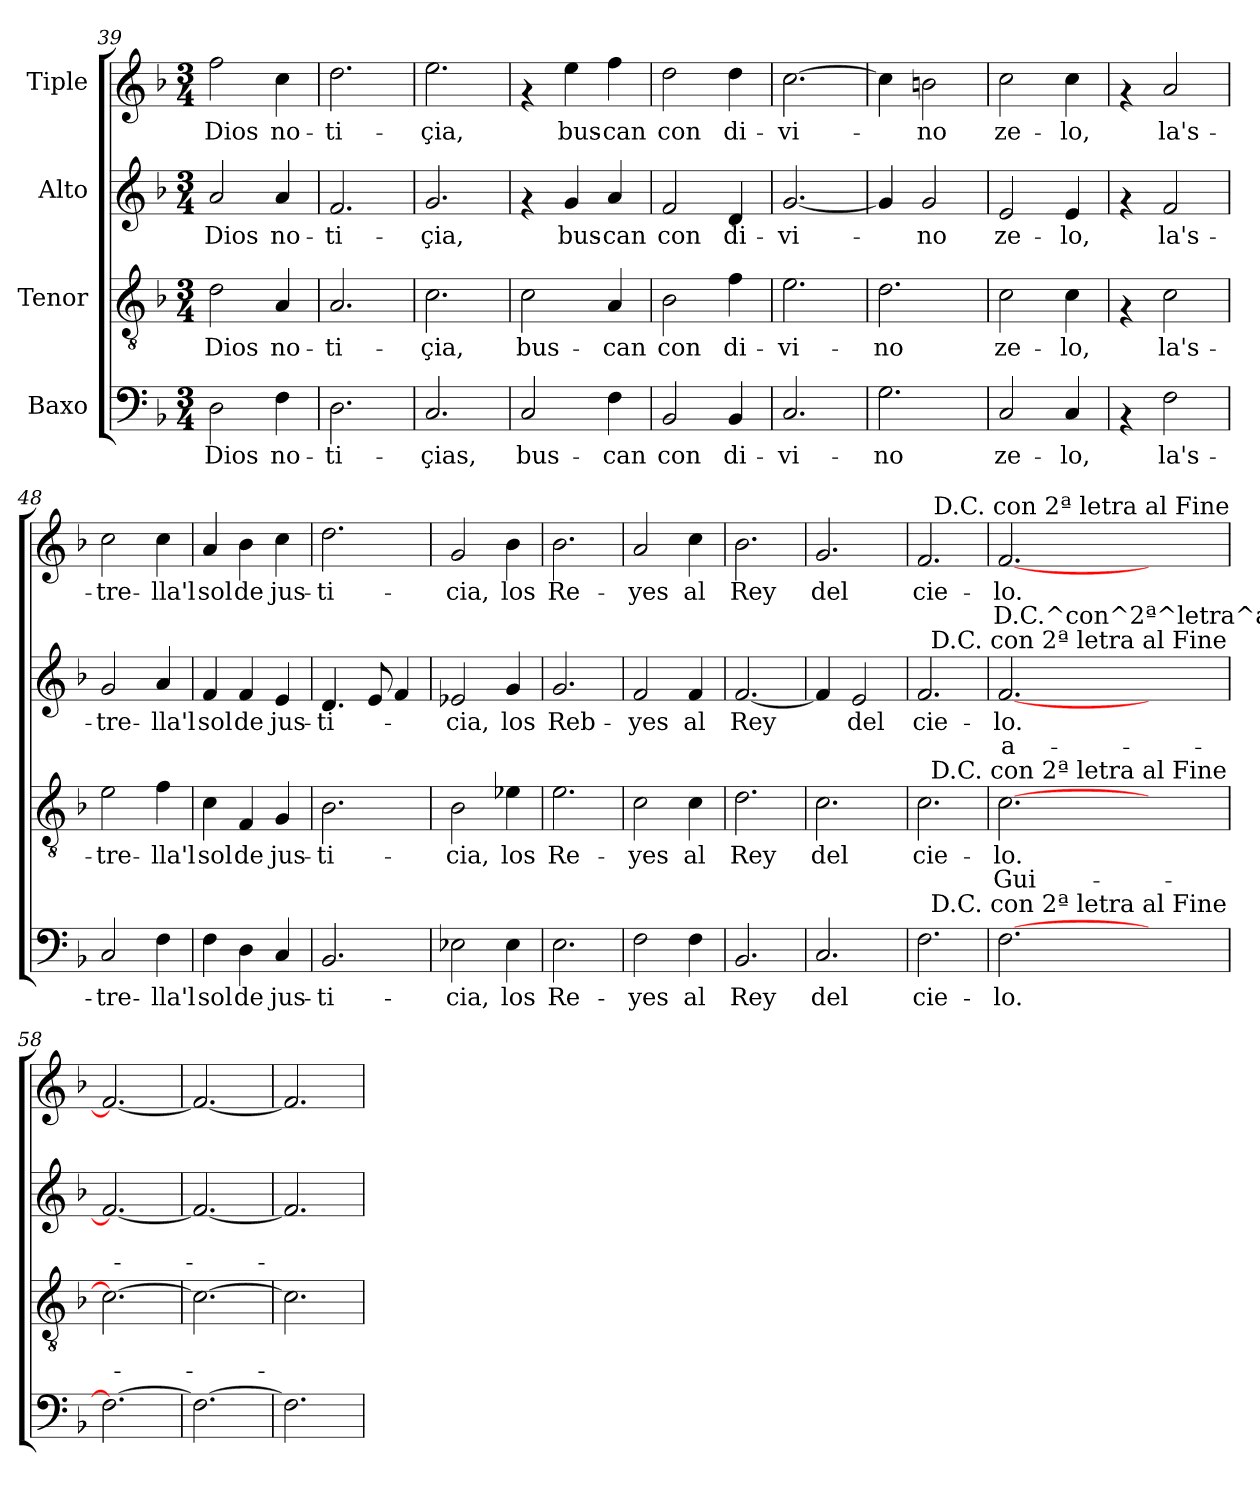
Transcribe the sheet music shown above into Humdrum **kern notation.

**kern	**text	**kern	**text	**text	**kern	**text	**text	**kern	**text	**text
*part4	*part4	*part3	*part3	*part3	*part2	*part2	*part2	*part1	*part1	*part1
*staff4	*staff4	*staff3	*staff3	*staff3	*staff2	*staff2	*staff2	*staff1	*staff1	*staff1
*I"Baxo	*	*I"Tenor	*	*	*I"Alto	*	*	*I"Tiple	*	*
*clefF4	*	*clefGv2	*	*	*clefG2	*	*	*clefG2	*	*
*k[b-]	*	*k[b-]	*	*	*k[b-]	*	*	*k[b-]	*	*
*F:	*	*F:	*	*	*F:	*	*	*F:	*	*
*M3/4	*	*M3/4	*	*	*M3/4	*	*	*M3/4	*	*
=39	=39	=39	=39	=39	=39	=39	=39	=39	=39	=39
!	!LO:LY:b	!	!LO:LY:b	!	!	!LO:LY:b	!	!	!LO:LY:b	!
2D\	Dios	2d\	Dios	.	2a/	Dios	.	2ff\	Dios	.
!	!LO:LY:b	!	!LO:LY:b	!	!	!LO:LY:b	!	!	!LO:LY:b	!
4F\	no-	4A/	no-	.	4a/	no-	.	4cc\	no-	.
=40	=40	=40	=40	=40	=40	=40	=40	=40	=40	=40
!	!LO:LY:b	!	!LO:LY:b	!	!	!LO:LY:b	!	!	!LO:LY:b	!
2.D\	-ti-	2.A/	-ti-	.	2.f/	-ti-	.	2.dd\	-ti-	.
=41	=41	=41	=41	=41	=41	=41	=41	=41	=41	=41
!	!LO:LY:b	!	!LO:LY:b	!	!	!LO:LY:b	!	!	!LO:LY:b	!
2.C/	-çias,	2.c\	-çia,	.	2.g/	-çia,	.	2.ee\	-çia,	.
=42	=42	=42	=42	=42	=42	=42	=42	=42	=42	=42
!	!LO:LY:b	!	!LO:LY:b	!	!	!	!	!	!	!
2C/	bus-	2c\	bus-	.	4rf	.	.	4rf	.	.
!	!	!	!	!	!	!LO:LY:b	!	!	!LO:LY:b	!
.	.	.	.	.	4g/	bus-	.	4ee\	bus-	.
!	!LO:LY:b	!	!LO:LY:b	!	!	!LO:LY:b	!	!	!LO:LY:b	!
4F\	-can	4A/	-can	.	4a/	-can	.	4ff\	-can	.
!!LO:PB:g=z
=43	=43	=43	=43	=43	=43	=43	=43	=43	=43	=43
!	!LO:LY:b	!	!LO:LY:b	!	!	!LO:LY:b	!	!	!LO:LY:b	!
2BB-/	con	2B-\	con	.	2f/	con	.	2dd\	con	.
!	!LO:LY:b	!	!LO:LY:b	!	!	!LO:LY:b	!	!	!LO:LY:b	!
4BB-/	di-	4f\	di-	.	4d/	di-	.	4dd\	di-	.
=44	=44	=44	=44	=44	=44	=44	=44	=44	=44	=44
!	!LO:LY:b	!	!LO:LY:b	!	!	!LO:LY:b	!	!	!LO:LY:b	!
2.C/	-vi-	2.e\	-vi-	.	[<2.g/	-vi-	.	[>2.cc\	-vi-	.
=45	=45	=45	=45	=45	=45	=45	=45	=45	=45	=45
!	!LO:LY:b	!	!LO:LY:b	!	!	!	!	!	!	!
2.G\	-no	2.d\	-no	.	4g/]	.	.	4cc\]	.	.
!	!	!	!	!	!	!LO:LY:b	!	!	!LO:LY:b	!
.	.	.	.	.	2g/	-no	.	2bn\	-no	.
=46	=46	=46	=46	=46	=46	=46	=46	=46	=46	=46
!	!LO:LY:b	!	!LO:LY:b	!	!	!LO:LY:b	!	!	!LO:LY:b	!
2C/	ze-	2c\	ze-	.	2e/	ze-	.	2cc\	ze-	.
!	!LO:LY:b	!	!LO:LY:b	!	!	!LO:LY:b	!	!	!LO:LY:b	!
4C/	-lo,	4c\	-lo,	.	4e/	-lo,	.	4cc\	-lo,	.
=47	=47	=47	=47	=47	=47	=47	=47	=47	=47	=47
4rAA	.	4rF	.	.	4rf	.	.	4rf	.	.
!	!LO:LY:b	!	!LO:LY:b	!	!	!LO:LY:b	!	!	!LO:LY:b	!
2F\	la's-	2c\	la's-	.	2f/	la's-	.	2a/	la's-	.
=48	=48	=48	=48	=48	=48	=48	=48	=48	=48	=48
!	!LO:LY:b	!	!LO:LY:b	!	!	!LO:LY:b	!	!	!LO:LY:b	!
2C/	-tre-	2e\	-tre-	.	2g/	-tre-	.	2cc\	-tre-	.
!	!LO:LY:b	!	!LO:LY:b	!	!	!LO:LY:b	!	!	!LO:LY:b	!
4F\	-lla'l	4f\	-lla'l	.	4a/	-lla'l	.	4cc\	-lla'l	.
=49	=49	=49	=49	=49	=49	=49	=49	=49	=49	=49
!	!LO:LY:b	!	!LO:LY:b	!	!	!LO:LY:b	!	!	!LO:LY:b	!
4F\	sol	4c\	sol	.	4f/	sol	.	4a/	sol	.
!	!LO:LY:b	!	!LO:LY:b	!	!	!LO:LY:b	!	!	!LO:LY:b	!
4D\	de	4F/	de	.	4f/	de	.	4b-\	de	.
!	!LO:LY:b	!	!LO:LY:b	!	!	!LO:LY:b	!	!	!LO:LY:b	!
4C/	jus-	4G/	jus-	.	4e/	jus-	.	4cc\	jus-	.
!!LO:LB:g=z
=50	=50	=50	=50	=50	=50	=50	=50	=50	=50	=50
!	!LO:LY:b	!	!LO:LY:b	!	!	!LO:LY:b	!	!	!LO:LY:b	!
2.BB-/	-ti-	2.B-\	-ti-	.	4.d/	-ti-	.	2.dd\	-ti-	.
.	.	.	.	.	8e/	.	.	.	.	.
.	.	.	.	.	4f/	.	.	.	.	.
=51	=51	=51	=51	=51	=51	=51	=51	=51	=51	=51
!	!LO:LY:b	!	!LO:LY:b	!	!	!LO:LY:b	!	!	!LO:LY:b	!
2E-X\	-cia,	2B-\	-cia,	.	2e-X/	-cia,	.	2g/	-cia,	.
!	!LO:LY:b	!	!LO:LY:b	!	!	!LO:LY:b	!	!	!LO:LY:b	!
4E-\	los	4e-X\	los	.	4g/	los	.	4b-\	los	.
=52	=52	=52	=52	=52	=52	=52	=52	=52	=52	=52
!	!LO:LY:b	!	!LO:LY:b	!	!	!LO:LY:b	!	!	!LO:LY:b	!
2.E\	Re-	2.e\	Re-	.	2.g/	Reb-	.	2.b-\	Re-	.
=53	=53	=53	=53	=53	=53	=53	=53	=53	=53	=53
!	!LO:LY:b	!	!LO:LY:b	!	!	!LO:LY:b	!	!	!LO:LY:b	!
2F\	-yes	2c\	-yes	.	2f/	-yes	.	2a/	-yes	.
!	!LO:LY:b	!	!LO:LY:b	!	!	!LO:LY:b	!	!	!LO:LY:b	!
4F\	al	4c\	al	.	4f/	al	.	4cc\	al	.
=54	=54	=54	=54	=54	=54	=54	=54	=54	=54	=54
!	!LO:LY:b	!	!LO:LY:b	!	!	!LO:LY:b	!	!	!LO:LY:b	!
2.BB-/	Rey	2.d\	Rey	.	[<2.f/	Rey	.	2.b-\	Rey	.
=55	=55	=55	=55	=55	=55	=55	=55	=55	=55	=55
!	!LO:LY:b	!	!LO:LY:b	!	!	!	!	!	!LO:LY:b	!
2.C/	del	2.c\	del	.	4f/]	.	.	2.g/	del	.
!	!	!	!	!	!	!LO:LY:b	!	!	!	!
.	.	.	.	.	2e/	del	.	.	.	.
=56	=56	=56	=56	=56	=56	=56	=56	=56	=56	=56
!	!LO:LY:b	!	!LO:LY:b	!	!	!LO:LY:b	!	!	!LO:LY:b	!
2.F\	cie-	2.c\	cie-	.	2.f/	cie-	.	2.f/	cie-	.
=57	=57	=57	=57	=57	=57	=57	=57	=57	=57	=57
!	!LO:LY:b	!	!LO:LY:b	!LO:LY:b	!	!LO:LY:b	!LO:LY:b	!	!LO:LY:b	!LO:LY:b
[2.F	-lo.	[2.c	-lo.	Gui-	[2.f	-lo.	-a-	[2.f	-lo.	D.C.^con^2ª^letra^al^Fine
4ryy	.	4ryy	.	.	4ryy	.	.	4ryy	.	.
!	!	!	!	!	!	!	!	!LO:TX:a:rj:t=D.C. con 2ª letra al Fine	!	!
!	!	!	!	!	!LO:TX:a:rj:t=D.C. con 2ª letra al Fine	!	!	!	!	!
!	!	!LO:TX:a:rj:t=D.C. con 2ª letra al Fine	!	!	!	!	!	!	!	!
!LO:TX:a:rj:t=D.C. con 2ª letra al Fine	!	!	!	!	!	!	!	!	!	!
=58	=58	=58	=58	=58	=58	=58	=58	=58	=58	=58
2.F_	.	2.c_	.	.	2.f_	.	.	2.f_	.	.
=59	=59	=59	=59	=59	=59	=59	=59	=59	=59	=59
2.F_	.	2.c_	.	.	2.f_	.	.	2.f_	.	.
=60	=60	=60	=60	=60	=60	=60	=60	=60	=60	=60
2.F]	.	2.c]	.	.	2.f]	.	.	2.f]	.	.
=	=	=	=	=	=	=	=	=	=	=
*-	*-	*-	*-	*-	*-	*-	*-	*-	*-	*-
